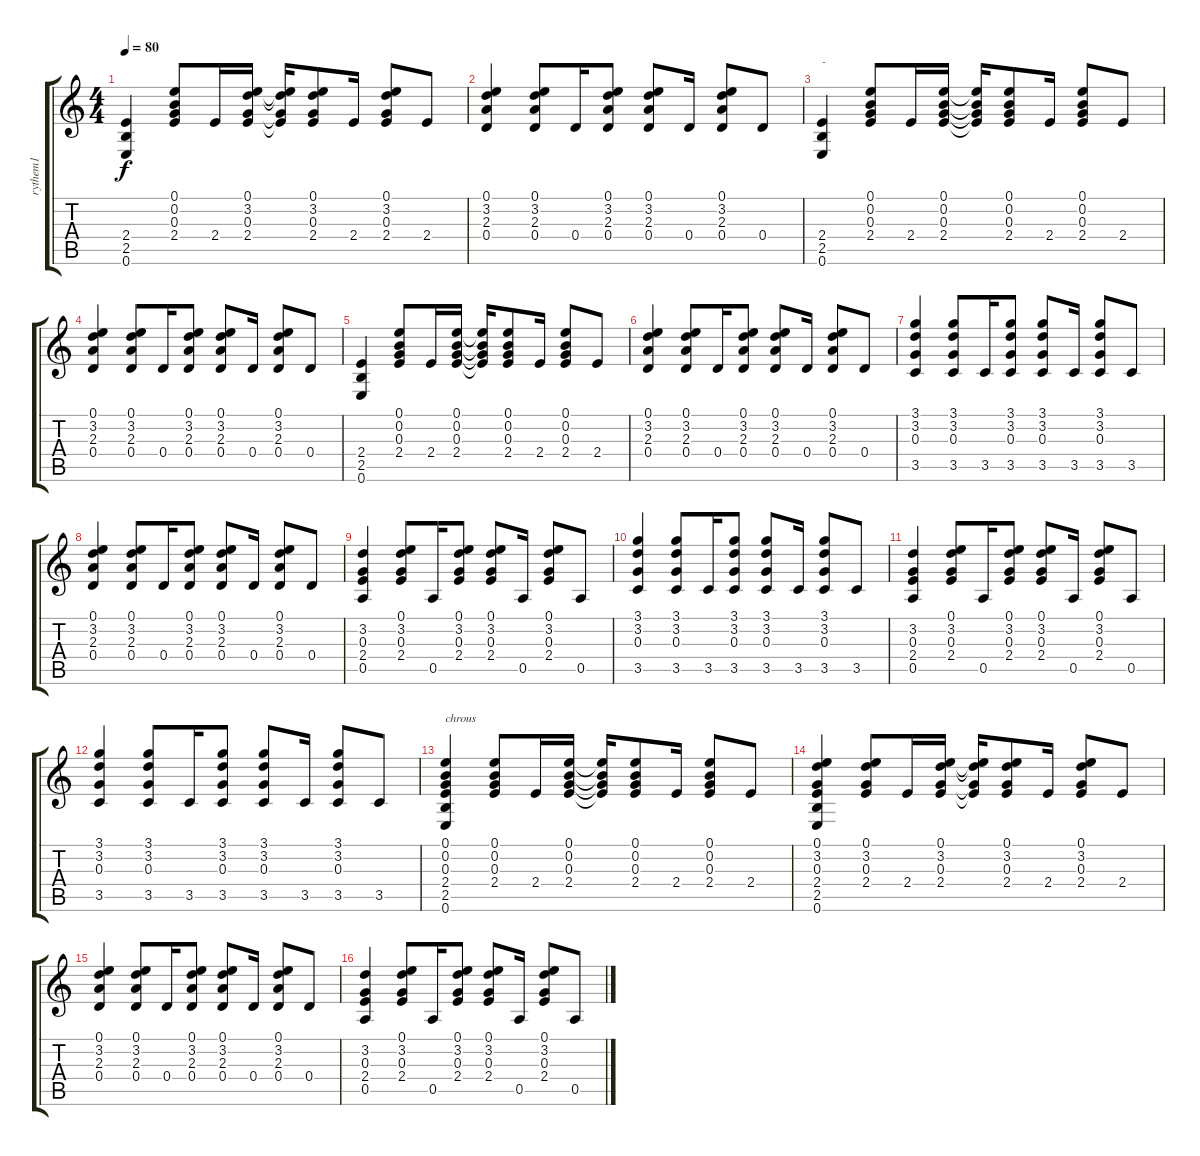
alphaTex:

\track ("rythem1" "rythem1") {instrument acousticguitarsteel}
\staff {score tabs}
\tuning (E4 B3 G3 D3 A2 E2) {hide}
\ts (4 4)
\tempo 80
\clef g2
\ks c
(2.4 2.5 0.6).4{dy f} (0.1 0.2 0.3 2.4).8 2.4.16 (0.1 3.2 0.3 2.4).16 (0.1{t} 3.2{t} 0.3{t} 2.4{t}).16 (0.1 3.2 0.3 2.4).8 2.4.16 (0.1 3.2 0.3 2.4).8 2.4.8 |
(0.1 3.2 2.3 0.4).4 (0.1 3.2 2.3 0.4).8 0.4.16 (0.1 3.2 2.3 0.4).8 (0.1 3.2 2.3 0.4).8 0.4.16 (0.1 3.2 2.3 0.4).8 0.4.8 |
(2.4 2.5 0.6).4{txt "-"} (0.1 0.2 0.3 2.4).8 2.4.16 (0.1 0.2 0.3 2.4).16 (0.1{t} 0.2{t} 0.3{t} 2.4{t}).16 (0.1 0.2 0.3 2.4).8 2.4.16 (0.1 0.2 0.3 2.4).8 2.4.8 |
(0.1 3.2 2.3 0.4).4 (0.1 3.2 2.3 0.4).8 0.4.16 (0.1 3.2 2.3 0.4).8 (0.1 3.2 2.3 0.4).8 0.4.16 (0.1 3.2 2.3 0.4).8 0.4.8 |
(2.4 2.5 0.6).4 (0.1 0.2 0.3 2.4).8 2.4.16 (0.1 0.2 0.3 2.4).16 (0.1{t} 0.2{t} 0.3{t} 2.4{t}).16 (0.1 0.2 0.3 2.4).8 2.4.16 (0.1 0.2 0.3 2.4).8 2.4.8 |
(0.1 3.2 2.3 0.4).4 (0.1 3.2 2.3 0.4).8 0.4.16 (0.1 3.2 2.3 0.4).8 (0.1 3.2 2.3 0.4).8 0.4.16 (0.1 3.2 2.3 0.4).8 0.4.8 |
(3.1 3.2 0.3 3.5).4 (3.1 3.2 0.3 3.5).8 3.5.16 (3.1 3.2 0.3 3.5).8 (3.1 3.2 0.3 3.5).8 3.5.16 (3.1 3.2 0.3 3.5).8 3.5.8 |
(0.1 3.2 2.3 0.4).4 (0.1 3.2 2.3 0.4).8 0.4.16 (0.1 3.2 2.3 0.4).8 (0.1 3.2 2.3 0.4).8 0.4.16 (0.1 3.2 2.3 0.4).8 0.4.8 |
(3.2 0.3 2.4 0.5).4 (0.1 3.2 0.3 2.4).8 0.5.16 (0.1 3.2 0.3 2.4).8 (0.1 3.2 0.3 2.4).8 0.5.16 (0.1 3.2 0.3 2.4).8 0.5.8 |
(3.1 3.2 0.3 3.5).4 (3.1 3.2 0.3 3.5).8 3.5.16 (3.1 3.2 0.3 3.5).8 (3.1 3.2 0.3 3.5).8 3.5.16 (3.1 3.2 0.3 3.5).8 3.5.8 |
(3.2 0.3 2.4 0.5).4 (0.1 3.2 0.3 2.4).8 0.5.16 (0.1 3.2 0.3 2.4).8 (0.1 3.2 0.3 2.4).8 0.5.16 (0.1 3.2 0.3 2.4).8 0.5.8 |
(3.1 3.2 0.3 3.5).4 (3.1 3.2 0.3 3.5).8 3.5.16 (3.1 3.2 0.3 3.5).8 (3.1 3.2 0.3 3.5).8 3.5.16 (3.1 3.2 0.3 3.5).8 3.5.8 |
(0.1 0.2 0.3 2.4 2.5 0.6).4{txt "chrous"} (0.1 0.2 0.3 2.4).8 2.4.16 (0.1 0.2 0.3 2.4).16 (0.1{t} 0.2{t} 0.3{t} 2.4{t}).16 (0.1 0.2 0.3 2.4).8 2.4.16 (0.1 0.2 0.3 2.4).8 2.4.8 |
(0.1 3.2 0.3 2.4 2.5 0.6).4 (0.1 3.2 0.3 2.4).8 2.4.16 (0.1 3.2 0.3 2.4).16 (0.1{t} 3.2{t} 0.3{t} 2.4{t}).16 (0.1 3.2 0.3 2.4).8 2.4.16 (0.1 3.2 0.3 2.4).8 2.4.8 |
(0.1 3.2 2.3 0.4).4 (0.1 3.2 2.3 0.4).8 0.4.16 (0.1 3.2 2.3 0.4).8 (0.1 3.2 2.3 0.4).8 0.4.16 (0.1 3.2 2.3 0.4).8 0.4.8 |
(3.2 0.3 2.4 0.5).4 (0.1 3.2 0.3 2.4).8 0.5.16 (0.1 3.2 0.3 2.4).8 (0.1 3.2 0.3 2.4).8 0.5.16 (0.1 3.2 0.3 2.4).8 0.5.8
